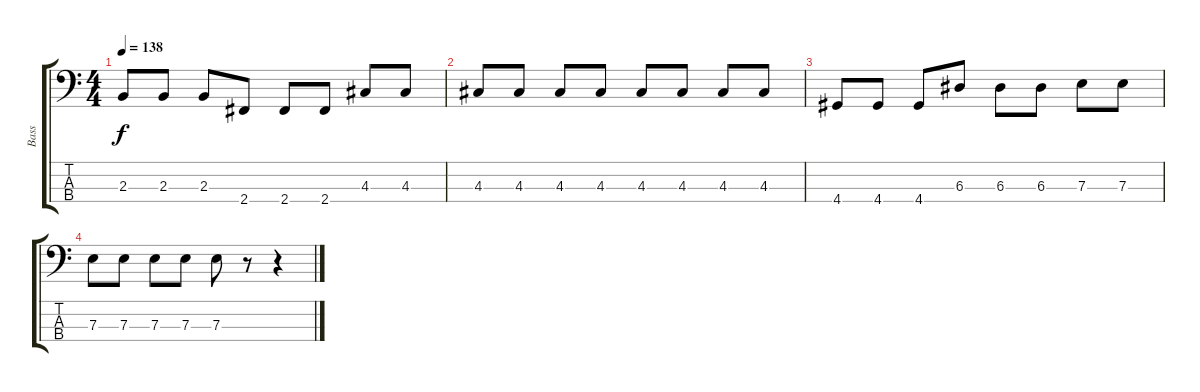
\track ("Bass" "Bass") {instrument electricbasspick}
\staff {score tabs}
\tuning (G2 D2 A1 E1) {hide}
\ts (4 4)
\tempo 138
\clef f4
\ks c
2.3.8{dy f} 2.3.8 2.3.8 2.4.8 2.4.8 2.4.8 4.3.8 4.3.8 |
4.3.8 4.3.8 4.3.8 4.3.8 4.3.8 4.3.8 4.3.8 4.3.8 |
4.4.8 4.4.8 4.4.8 6.3.8 6.3.8 6.3.8 7.3.8 7.3.8 |
7.3.8 7.3.8 7.3.8 7.3.8 7.3.8 r.8 r.4
